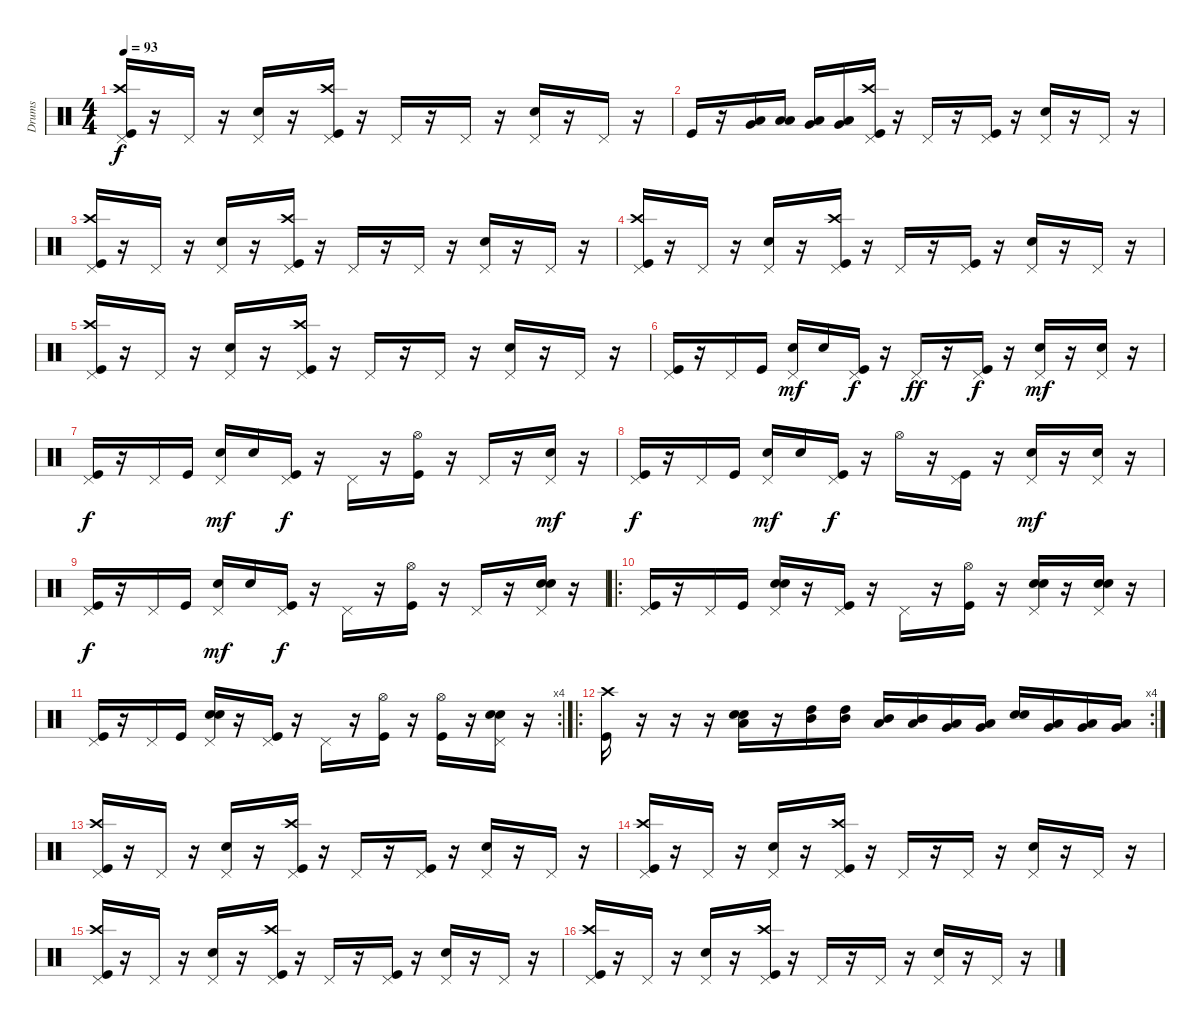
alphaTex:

\track ("Drums" "Drums") {instrument percussion}
\staff {score}
\articulation defaults
\ts (4 4)
\tempo 93
\clef neutral
\ks c
("Pedal Hi-Hat (hit)" "Crash high (hit)" "Kick (hit)").16{dy f} r.16 "Pedal Hi-Hat (hit)".16 r.16 ("Pedal Hi-Hat (hit)" "Electric Snare (hit)").16 r.16 ("Pedal Hi-Hat (hit)" "Crash high (hit)" "Kick (hit)").16 r.16 "Pedal Hi-Hat (hit)".16 r.16 "Pedal Hi-Hat (hit)".16 r.16 ("Pedal Hi-Hat (hit)" "Electric Snare (hit)").16 r.16 "Pedal Hi-Hat (hit)".16 r.16 |
"Kick (hit)".16 r.16 ("Very Low Tom (hit)" "Low Floor Tom (hit)").16 ("Low Tom (hit)" "Low Floor Tom (hit)").16 ("Very Low Tom (hit)" "Low Floor Tom (hit)").16 ("Very Low Tom (hit)" "Low Floor Tom (hit)").16 ("Pedal Hi-Hat (hit)" "Crash high (hit)" "Kick (hit)").16 r.16 "Pedal Hi-Hat (hit)".16 r.16 ("Pedal Hi-Hat (hit)" "Kick (hit)").16 r.16 ("Pedal Hi-Hat (hit)" "Electric Snare (hit)").16 r.16 "Pedal Hi-Hat (hit)".16 r.16 |
("Pedal Hi-Hat (hit)" "Crash high (hit)" "Kick (hit)").16 r.16 "Pedal Hi-Hat (hit)".16 r.16 ("Pedal Hi-Hat (hit)" "Electric Snare (hit)").16 r.16 ("Pedal Hi-Hat (hit)" "Crash high (hit)" "Kick (hit)").16 r.16 "Pedal Hi-Hat (hit)".16 r.16 "Pedal Hi-Hat (hit)".16 r.16 ("Pedal Hi-Hat (hit)" "Electric Snare (hit)").16 r.16 "Pedal Hi-Hat (hit)".16 r.16 |
("Pedal Hi-Hat (hit)" "Crash high (hit)" "Kick (hit)").16 r.16 "Pedal Hi-Hat (hit)".16 r.16 ("Pedal Hi-Hat (hit)" "Electric Snare (hit)").16 r.16 ("Pedal Hi-Hat (hit)" "Crash high (hit)" "Kick (hit)").16 r.16 "Pedal Hi-Hat (hit)".16 r.16 ("Pedal Hi-Hat (hit)" "Kick (hit)").16 r.16 ("Pedal Hi-Hat (hit)" "Electric Snare (hit)").16 r.16 "Pedal Hi-Hat (hit)".16 r.16 |
("Pedal Hi-Hat (hit)" "Crash high (hit)" "Kick (hit)").16 r.16 "Pedal Hi-Hat (hit)".16 r.16 ("Pedal Hi-Hat (hit)" "Electric Snare (hit)").16 r.16 ("Pedal Hi-Hat (hit)" "Crash high (hit)" "Kick (hit)").16 r.16 "Pedal Hi-Hat (hit)".16 r.16 "Pedal Hi-Hat (hit)".16 r.16 ("Pedal Hi-Hat (hit)" "Electric Snare (hit)").16 r.16 "Pedal Hi-Hat (hit)".16 r.16 |
("Kick (hit)" "Pedal Hi-Hat (hit)").16 r.16 "Pedal Hi-Hat (hit)".16 "Kick (hit)".16 ("Electric Snare (hit)" "Pedal Hi-Hat (hit)").16{dy mf} "Electric Snare (hit)".16 ("Kick (hit)" "Pedal Hi-Hat (hit)").16{dy f} r.16 "Pedal Hi-Hat (hit)".16{dy ff} r.16 ("Kick (hit)" "Pedal Hi-Hat (hit)").16{dy f} r.16 ("Electric Snare (hit)" "Pedal Hi-Hat (hit)").16{dy mf} r.16 ("Electric Snare (hit)" "Pedal Hi-Hat (hit)").16 r.16 |
("Kick (hit)" "Pedal Hi-Hat (hit)").16{dy f} r.16 "Pedal Hi-Hat (hit)".16 "Kick (hit)".16 ("Electric Snare (hit)" "Pedal Hi-Hat (hit)").16{dy mf} "Electric Snare (hit)".16 ("Kick (hit)" "Pedal Hi-Hat (hit)").16{dy f} r.16 "Pedal Hi-Hat (hit)".16 r.16 ("Kick (hit)" "Hi-Hat (open)").16 r.16 "Pedal Hi-Hat (hit)".16 r.16 ("Electric Snare (hit)" "Pedal Hi-Hat (hit)").16{dy mf} r.16 |
("Kick (hit)" "Pedal Hi-Hat (hit)").16{dy f} r.16 "Pedal Hi-Hat (hit)".16 "Kick (hit)".16 ("Electric Snare (hit)" "Pedal Hi-Hat (hit)").16{dy mf} "Electric Snare (hit)".16 ("Kick (hit)" "Pedal Hi-Hat (hit)").16{dy f} r.16 "Hi-Hat (open)".16 r.16 ("Kick (hit)" "Pedal Hi-Hat (hit)").16 r.16 ("Electric Snare (hit)" "Pedal Hi-Hat (hit)").16{dy mf} r.16 ("Electric Snare (hit)" "Pedal Hi-Hat (hit)").16 r.16 |
("Kick (hit)" "Pedal Hi-Hat (hit)").16{dy f} r.16 "Pedal Hi-Hat (hit)".16 "Kick (hit)".16 ("Electric Snare (hit)" "Pedal Hi-Hat (hit)").16{dy mf} "Electric Snare (hit)".16 ("Kick (hit)" "Pedal Hi-Hat (hit)").16{dy f} r.16 "Pedal Hi-Hat (hit)".16 r.16 ("Kick (hit)" "Hi-Hat (open)").16 r.16 "Pedal Hi-Hat (hit)".16 r.16 ("Electric Snare (hit)" "Pedal Hi-Hat (hit)" "Snare (hit) 2").16 r.16 |
\ro
("Kick (hit)" "Pedal Hi-Hat (hit)").16 r.16 "Pedal Hi-Hat (hit)".16 "Kick (hit)".16 ("Electric Snare (hit)" "Pedal Hi-Hat (hit)" "Snare (hit) 2").16 r.16 ("Kick (hit)" "Pedal Hi-Hat (hit)").16 r.16 "Pedal Hi-Hat (hit)".16 r.16 ("Kick (hit)" "Hi-Hat (open)").16 r.16 ("Electric Snare (hit)" "Pedal Hi-Hat (hit)" "Snare (hit) 2").16 r.16 ("Electric Snare (hit)" "Pedal Hi-Hat (hit)" "Snare (hit) 2").16 r.16 |
\rc 4
("Kick (hit)" "Pedal Hi-Hat (hit)").16 r.16 "Pedal Hi-Hat (hit)".16 "Kick (hit)".16 ("Electric Snare (hit)" "Pedal Hi-Hat (hit)" "Snare (hit) 2").16 r.16 ("Kick (hit)" "Pedal Hi-Hat (hit)").16 r.16 "Pedal Hi-Hat (hit)".16 r.16 ("Kick (hit)" "Hi-Hat (open)").16 r.16 ("Kick (hit)" "Hi-Hat (open)").16 r.16 ("Electric Snare (hit)" "Pedal Hi-Hat (hit)" "Snare (hit) 2").16 r.16 |
\ro
\rc 4
("Kick (hit)" "Crash high (hit)").16{volume 16} r.16 r.16 r.16 ("Snare (hit) 2" "Electric Snare (hit)" "Low Tom (hit)").16 r.16 ("High Tom (hit)" "Mid Tom (hit)").16 ("Mid Tom (hit)" "High Tom (hit)").16 ("Low Tom (hit)" "Mid Tom (hit)").16 ("Low Tom (hit)" "Mid Tom (hit)").16 ("Very Low Tom (hit)" "Low Tom (hit)").16 ("Very Low Tom (hit)" "Low Tom (hit)").16 ("Snare (hit) 2" "Electric Snare (hit)").16 ("Very Low Tom (hit)" "Low Tom (hit)").16 ("Low Floor Tom (hit)" "Very Low Tom (hit)").16 ("Low Floor Tom (hit)" "Very Low Tom (hit)").16 |
("Pedal Hi-Hat (hit)" "Crash high (hit)" "Kick (hit)").16 r.16 "Pedal Hi-Hat (hit)".16 r.16 ("Pedal Hi-Hat (hit)" "Electric Snare (hit)").16 r.16 ("Pedal Hi-Hat (hit)" "Crash high (hit)" "Kick (hit)").16 r.16 "Pedal Hi-Hat (hit)".16 r.16 ("Pedal Hi-Hat (hit)" "Kick (hit)").16 r.16 ("Pedal Hi-Hat (hit)" "Electric Snare (hit)").16 r.16 "Pedal Hi-Hat (hit)".16 r.16 |
("Pedal Hi-Hat (hit)" "Crash high (hit)" "Kick (hit)").16 r.16 "Pedal Hi-Hat (hit)".16 r.16 ("Pedal Hi-Hat (hit)" "Electric Snare (hit)").16 r.16 ("Pedal Hi-Hat (hit)" "Crash high (hit)" "Kick (hit)").16 r.16 "Pedal Hi-Hat (hit)".16 r.16 "Pedal Hi-Hat (hit)".16 r.16 ("Pedal Hi-Hat (hit)" "Electric Snare (hit)").16 r.16 "Pedal Hi-Hat (hit)".16 r.16 |
("Pedal Hi-Hat (hit)" "Crash high (hit)" "Kick (hit)").16 r.16 "Pedal Hi-Hat (hit)".16 r.16 ("Pedal Hi-Hat (hit)" "Electric Snare (hit)").16 r.16 ("Pedal Hi-Hat (hit)" "Crash high (hit)" "Kick (hit)").16 r.16 "Pedal Hi-Hat (hit)".16 r.16 ("Pedal Hi-Hat (hit)" "Kick (hit)").16 r.16 ("Pedal Hi-Hat (hit)" "Electric Snare (hit)").16 r.16 "Pedal Hi-Hat (hit)".16 r.16 |
("Pedal Hi-Hat (hit)" "Crash high (hit)" "Kick (hit)").16 r.16 "Pedal Hi-Hat (hit)".16 r.16 ("Pedal Hi-Hat (hit)" "Electric Snare (hit)").16 r.16 ("Pedal Hi-Hat (hit)" "Crash high (hit)" "Kick (hit)").16 r.16 "Pedal Hi-Hat (hit)".16 r.16 "Pedal Hi-Hat (hit)".16 r.16 ("Pedal Hi-Hat (hit)" "Electric Snare (hit)").16 r.16 "Pedal Hi-Hat (hit)".16 r.16
